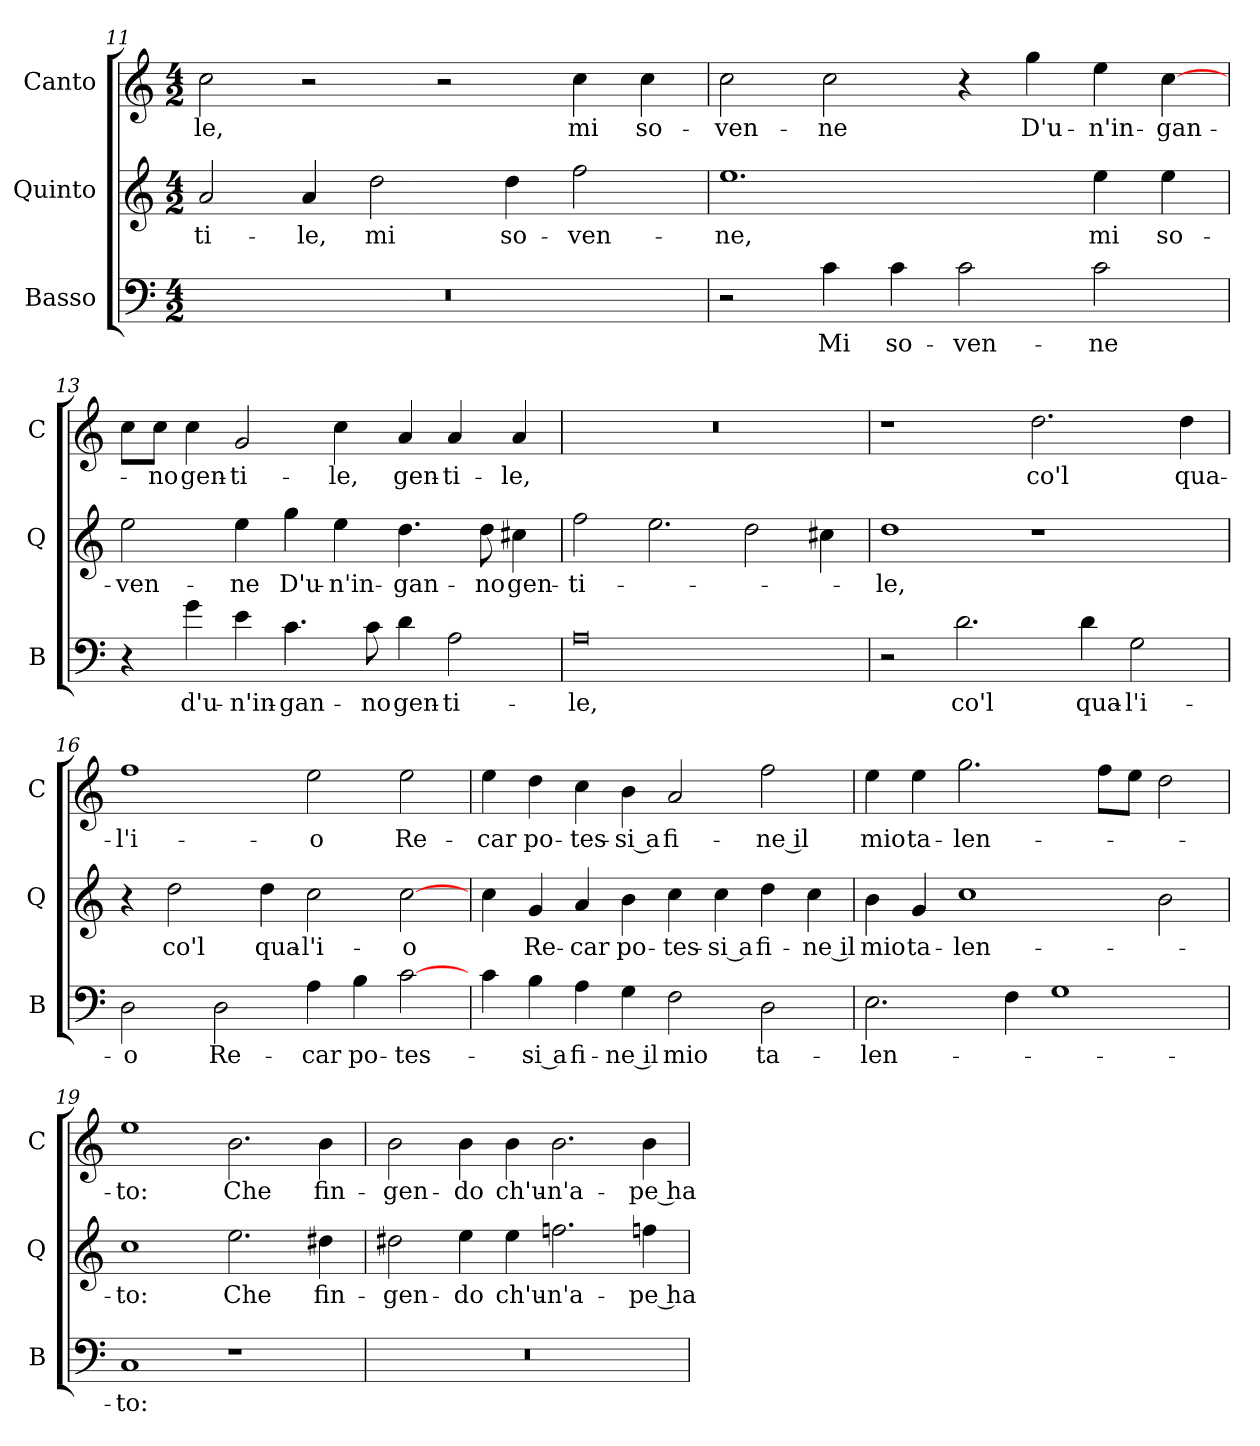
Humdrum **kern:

**kern	**text	**kern	**text	**kern	**text
*part3	*part3	*part2	*part2	*part1	*part1
*staff3	*staff3	*staff2	*staff2	*staff1	*staff1
*I"Basso	*	*I"Quinto	*	*I"Canto	*
*I'B	*	*I'Q	*	*I'C	*
*clefF4	*	*clefG2	*	*clefG2	*
*k[]	*	*k[]	*	*k[]	*
*M4/2	*	*M4/2	*	*M4/2	*
=11	=11	=11	=11	=11	=11
0r	.	2a	-ti-	2cc	-le,
.	.	4a	-le,	2r	.
.	.	2dd	mi	.	.
.	.	.	.	2r	.
.	.	4dd	so-	.	.
.	.	2ff	-ven-	4cc	mi
.	.	.	.	4cc	so-
=12	=12	=12	=12	=12	=12
2r	.	1.ee	-ne,	2cc	-ven-
4c	Mi	.	.	2cc	-ne
4c	so-	.	.	.	.
2c	-ven-	.	.	4r	.
.	.	.	.	4gg	D'u-
2c	-ne	4ee	mi	4ee	-n'in-
.	.	4ee	so-	[4cc	-gan-
=13	=13	=13	=13	=13	=13
4r	.	2ee	-ven-	8ccL	.
.	.	.	.	8ccJ	-no
4g	d'u-	.	.	4cc	gen-
4e	-n'in-	4ee	-ne	2g	-ti-
4.c	-gan-	4gg	D'u-	.	.
.	.	4ee	-n'in-	4cc	-le,
8c	-no	.	.	.	.
4d	gen-	4.dd	-gan-	4a	gen-
2A	-ti-	.	.	4a	-ti-
.	.	8dd	-no	.	.
.	.	4cc#X	gen-	4a	-le,
=14	=14	=14	=14	=14	=14
0A	-le,	2ff	-ti-	0r	.
.	.	2.ee	.	.	.
.	.	2dd	.	.	.
.	.	4cc#X	.	.	.
=15	=15	=15	=15	=15	=15
2r	.	1dd	-le,	1r	.
2.d	co'l	.	.	.	.
.	.	1r	.	2.dd	co'l
4d	qua-	.	.	.	.
2G	-l'i-	.	.	.	.
.	.	.	.	4dd	qua-
=16	=16	=16	=16	=16	=16
2D	-o	4r	.	1ff	-l'i-
.	.	2dd	co'l	.	.
2D	Re-	.	.	.	.
.	.	4dd	qua-	.	.
4A	-car	2cc	-l'i-	2ee	-o
4B	po-	.	.	.	.
[2c	-tes-	[2cc	-o	2ee	Re-
=17	=17	=17	=17	=17	=17
4c	.	4cc	.	4ee	-car
4B	-si a	4g	Re-	4dd	po-
4A	fi-	4a	-car	4cc	-tes-
4G	-ne il	4b	po-	4b	-si a
2F	mio	4cc	-tes-	2a	fi-
.	.	4cc	-si a	.	.
2D	ta-	4dd	fi-	2ff	-ne il
.	.	4cc	-ne il	.	.
=18	=18	=18	=18	=18	=18
2.E	-len-	4b	mio	4ee	mio
.	.	4g	ta-	4ee	ta-
.	.	1cc	-len-	2.gg	-len-
4F	.	.	.	.	.
1G	.	.	.	.	.
.	.	.	.	8ffL	.
.	.	.	.	8eeJ	.
.	.	2b	.	2dd	.
=19	=19	=19	=19	=19	=19
1C	-to:	1cc	-to:	1ee	-to:
1r	.	2.ee	Che	2.b	Che
.	.	4dd#X	fin-	4b	fin-
=20	=20	=20	=20	=20	=20
0r	.	2dd#X	-gen-	2b	-gen-
.	.	4ee	-do	4b	-do
.	.	4ee	ch'u-	4b	ch'u-
.	.	2.ffn	-n'a-	2.b	-n'a-
.	.	4ffn	-pe ha-	4b	-pe ha-
=	=	=	=	=	=
*-	*-	*-	*-	*-	*-
